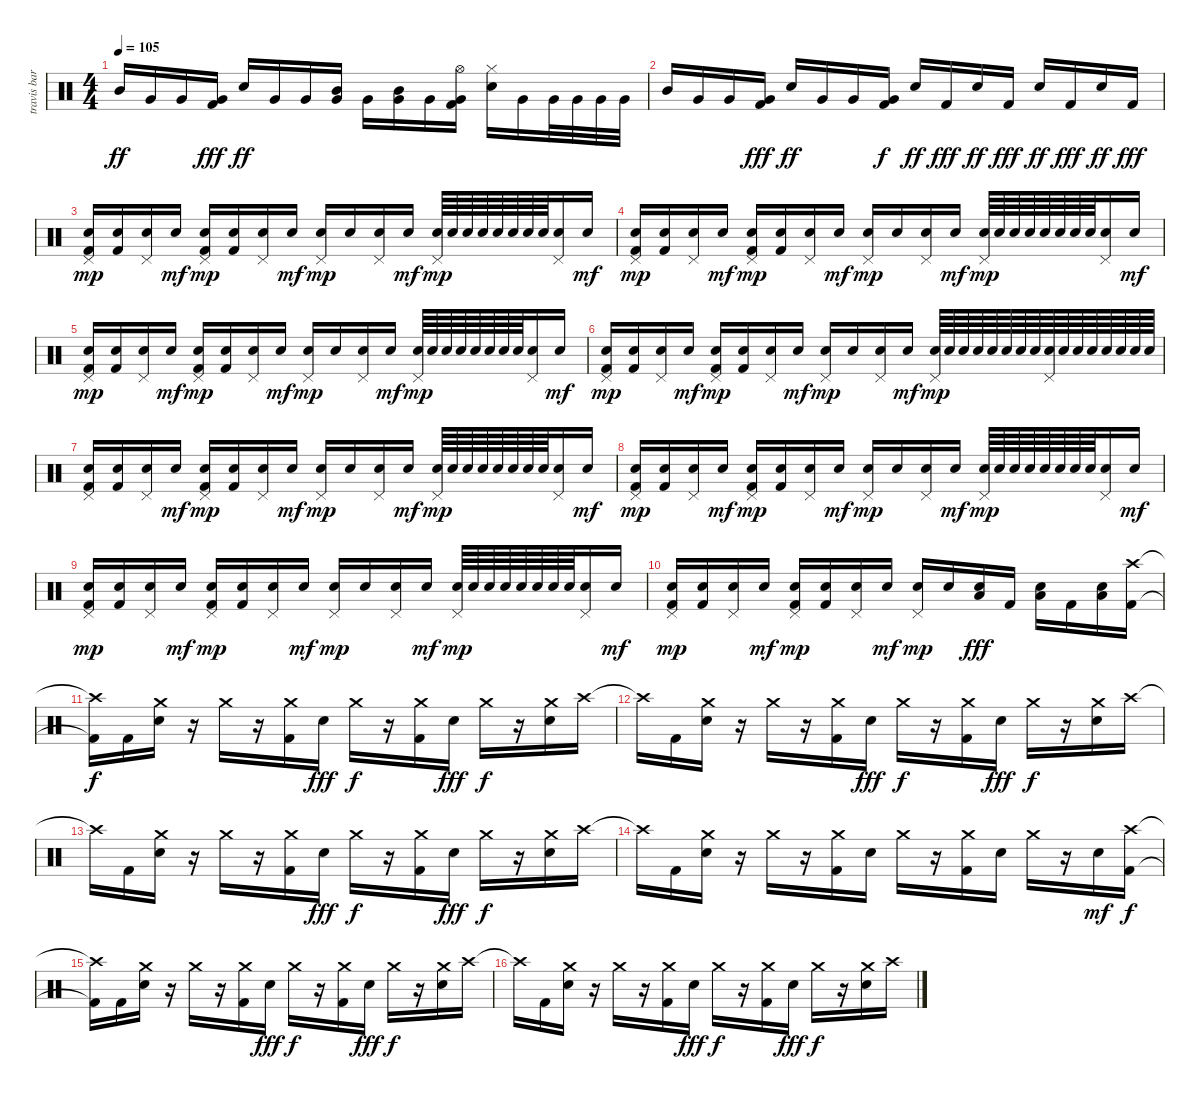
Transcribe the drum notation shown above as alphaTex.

\track ("travis barker" "travis bar") {instrument percussion}
\staff {score}
\articulation defaults
\ts (4 4)
\tempo 105
\clef neutral
\ks c "Mid Tom (hit)".16{dy ff} "Very Low Tom (hit)".16 "Very Low Tom (hit)".16
("Very Low Tom (hit)" "Kick (hit) 2").16{dy fff} "Electric Snare (hit)".16{dy ff} "Very Low Tom (hit)".16 "Very Low Tom (hit)".16 ("Mid Tom (hit)" "Very Low Tom (hit)").16 "Very Low Tom (hit)".16 ("Mid Tom (hit)" "Very Low Tom (hit)").16 "Very Low Tom (hit)".16 ("Hi-Hat (open)" "Very Low Tom (hit)" "Kick (hit) 2").16 ("Hi-Hat (closed)" "Electric Snare (hit)").16 "Very Low Tom (hit)".16 "Very Low Tom (hit)".32 "Very Low Tom (hit)".32 "Very Low Tom (hit)".32 "Very Low Tom (hit)".32 |
"Mid Tom (hit)".16 "Very Low Tom (hit)".16 "Very Low Tom (hit)".16 ("Very Low Tom (hit)" "Kick (hit) 2").16{dy fff} "Electric Snare (hit)".16{dy ff} "Very Low Tom (hit)".16 "Very Low Tom (hit)".16 ("Very Low Tom (hit)" "Kick (hit) 2").16{dy f} "Electric Snare (hit)".16{dy ff} "Kick (hit) 2".16{dy fff} "Electric Snare (hit)".16{dy ff} "Kick (hit) 2".16{dy fff} "Electric Snare (hit)".16{dy ff} "Kick (hit) 2".16{dy fff} "Electric Snare (hit)".16{dy ff} "Kick (hit) 2".16{dy fff} |
("Pedal Hi-Hat (hit)" "Electric Snare (hit)" "Kick (hit) 2").16{dy mp} ("Electric Snare (hit)" "Kick (hit) 2").16 ("Pedal Hi-Hat (hit)" "Electric Snare (hit)").16 "Electric Snare (hit)".16{dy mf} ("Pedal Hi-Hat (hit)" "Electric Snare (hit)" "Kick (hit) 2").16{dy mp} ("Electric Snare (hit)" "Kick (hit) 2").16 ("Pedal Hi-Hat (hit)" "Electric Snare (hit)").16 "Electric Snare (hit)".16{dy mf} ("Pedal Hi-Hat (hit)" "Electric Snare (hit)").16{dy mp} "Electric Snare (hit)".16 ("Pedal Hi-Hat (hit)" "Electric Snare (hit)").16 "Electric Snare (hit)".16{dy mf} ("Pedal Hi-Hat (hit)" "Electric Snare (hit)").64{dy mp} "Electric Snare (hit)".64 "Electric Snare (hit)".64 "Electric Snare (hit)".64 "Electric Snare (hit)".64 "Electric Snare (hit)".64 "Electric Snare (hit)".64 "Electric Snare (hit)".64 ("Pedal Hi-Hat (hit)" "Electric Snare (hit)").16 "Electric Snare (hit)".16{dy mf} |
("Pedal Hi-Hat (hit)" "Electric Snare (hit)" "Kick (hit) 2").16{dy mp} ("Electric Snare (hit)" "Kick (hit) 2").16 ("Pedal Hi-Hat (hit)" "Electric Snare (hit)").16 "Electric Snare (hit)".16{dy mf} ("Pedal Hi-Hat (hit)" "Electric Snare (hit)" "Kick (hit) 2").16{dy mp} ("Electric Snare (hit)" "Kick (hit) 2").16 ("Pedal Hi-Hat (hit)" "Electric Snare (hit)").16 "Electric Snare (hit)".16{dy mf} ("Pedal Hi-Hat (hit)" "Electric Snare (hit)").16{dy mp} "Electric Snare (hit)".16 ("Pedal Hi-Hat (hit)" "Electric Snare (hit)").16 "Electric Snare (hit)".16{dy mf} ("Pedal Hi-Hat (hit)" "Electric Snare (hit)").64{dy mp} "Electric Snare (hit)".64 "Electric Snare (hit)".64 "Electric Snare (hit)".64 "Electric Snare (hit)".64 "Electric Snare (hit)".64 "Electric Snare (hit)".64 "Electric Snare (hit)".64 ("Pedal Hi-Hat (hit)" "Electric Snare (hit)").16 "Electric Snare (hit)".16{dy mf} |
("Pedal Hi-Hat (hit)" "Electric Snare (hit)" "Kick (hit) 2").16{dy mp} ("Electric Snare (hit)" "Kick (hit) 2").16 ("Pedal Hi-Hat (hit)" "Electric Snare (hit)").16 "Electric Snare (hit)".16{dy mf} ("Pedal Hi-Hat (hit)" "Electric Snare (hit)" "Kick (hit) 2").16{dy mp} ("Electric Snare (hit)" "Kick (hit) 2").16 ("Pedal Hi-Hat (hit)" "Electric Snare (hit)").16 "Electric Snare (hit)".16{dy mf} ("Pedal Hi-Hat (hit)" "Electric Snare (hit)").16{dy mp} "Electric Snare (hit)".16 ("Pedal Hi-Hat (hit)" "Electric Snare (hit)").16 "Electric Snare (hit)".16{dy mf} ("Pedal Hi-Hat (hit)" "Electric Snare (hit)").64{dy mp} "Electric Snare (hit)".64 "Electric Snare (hit)".64 "Electric Snare (hit)".64 "Electric Snare (hit)".64 "Electric Snare (hit)".64 "Electric Snare (hit)".64 "Electric Snare (hit)".64 ("Pedal Hi-Hat (hit)" "Electric Snare (hit)").16 "Electric Snare (hit)".16{dy mf} |
("Pedal Hi-Hat (hit)" "Electric Snare (hit)" "Kick (hit) 2").16{dy mp} ("Electric Snare (hit)" "Kick (hit) 2").16 ("Pedal Hi-Hat (hit)" "Electric Snare (hit)").16 "Electric Snare (hit)".16{dy mf} ("Pedal Hi-Hat (hit)" "Electric Snare (hit)" "Kick (hit) 2").16{dy mp} ("Electric Snare (hit)" "Kick (hit) 2").16 ("Pedal Hi-Hat (hit)" "Electric Snare (hit)").16 "Electric Snare (hit)".16{dy mf} ("Pedal Hi-Hat (hit)" "Electric Snare (hit)").16{dy mp} "Electric Snare (hit)".16 ("Pedal Hi-Hat (hit)" "Electric Snare (hit)").16 "Electric Snare (hit)".16{dy mf} ("Pedal Hi-Hat (hit)" "Electric Snare (hit)").64{dy mp} "Electric Snare (hit)".64 "Electric Snare (hit)".64 "Electric Snare (hit)".64 "Electric Snare (hit)".64 "Electric Snare (hit)".64 "Electric Snare (hit)".64 "Electric Snare (hit)".64 ("Pedal Hi-Hat (hit)" "Electric Snare (hit)").64 "Electric Snare (hit)".64 "Electric Snare (hit)".64 "Electric Snare (hit)".64 "Electric Snare (hit)".64 "Electric Snare (hit)".64 "Electric Snare (hit)".64 "Electric Snare (hit)".64 |
("Pedal Hi-Hat (hit)" "Electric Snare (hit)" "Kick (hit) 2").16 ("Electric Snare (hit)" "Kick (hit) 2").16 ("Pedal Hi-Hat (hit)" "Electric Snare (hit)").16 "Electric Snare (hit)".16{dy mf} ("Pedal Hi-Hat (hit)" "Electric Snare (hit)" "Kick (hit) 2").16{dy mp} ("Electric Snare (hit)" "Kick (hit) 2").16 ("Pedal Hi-Hat (hit)" "Electric Snare (hit)").16 "Electric Snare (hit)".16{dy mf} ("Pedal Hi-Hat (hit)" "Electric Snare (hit)").16{dy mp} "Electric Snare (hit)".16 ("Pedal Hi-Hat (hit)" "Electric Snare (hit)").16 "Electric Snare (hit)".16{dy mf} ("Pedal Hi-Hat (hit)" "Electric Snare (hit)").64{dy mp} "Electric Snare (hit)".64 "Electric Snare (hit)".64 "Electric Snare (hit)".64 "Electric Snare (hit)".64 "Electric Snare (hit)".64 "Electric Snare (hit)".64 "Electric Snare (hit)".64 ("Pedal Hi-Hat (hit)" "Electric Snare (hit)").16 "Electric Snare (hit)".16{dy mf} |
("Pedal Hi-Hat (hit)" "Electric Snare (hit)" "Kick (hit) 2").16{dy mp} ("Electric Snare (hit)" "Kick (hit) 2").16 ("Pedal Hi-Hat (hit)" "Electric Snare (hit)").16 "Electric Snare (hit)".16{dy mf} ("Pedal Hi-Hat (hit)" "Electric Snare (hit)" "Kick (hit) 2").16{dy mp} ("Electric Snare (hit)" "Kick (hit) 2").16 ("Pedal Hi-Hat (hit)" "Electric Snare (hit)").16 "Electric Snare (hit)".16{dy mf} ("Pedal Hi-Hat (hit)" "Electric Snare (hit)").16{dy mp} "Electric Snare (hit)".16 ("Pedal Hi-Hat (hit)" "Electric Snare (hit)").16 "Electric Snare (hit)".16{dy mf} ("Pedal Hi-Hat (hit)" "Electric Snare (hit)").64{dy mp} "Electric Snare (hit)".64 "Electric Snare (hit)".64 "Electric Snare (hit)".64 "Electric Snare (hit)".64 "Electric Snare (hit)".64 "Electric Snare (hit)".64 "Electric Snare (hit)".64 ("Pedal Hi-Hat (hit)" "Electric Snare (hit)").16 "Electric Snare (hit)".16{dy mf} |
("Pedal Hi-Hat (hit)" "Electric Snare (hit)" "Kick (hit) 2").16{dy mp} ("Electric Snare (hit)" "Kick (hit) 2").16 ("Pedal Hi-Hat (hit)" "Electric Snare (hit)").16 "Electric Snare (hit)".16{dy mf} ("Pedal Hi-Hat (hit)" "Electric Snare (hit)" "Kick (hit) 2").16{dy mp} ("Electric Snare (hit)" "Kick (hit) 2").16 ("Pedal Hi-Hat (hit)" "Electric Snare (hit)").16 "Electric Snare (hit)".16{dy mf} ("Pedal Hi-Hat (hit)" "Electric Snare (hit)").16{dy mp} "Electric Snare (hit)".16 ("Pedal Hi-Hat (hit)" "Electric Snare (hit)").16 "Electric Snare (hit)".16{dy mf} ("Pedal Hi-Hat (hit)" "Electric Snare (hit)").64{dy mp} "Electric Snare (hit)".64 "Electric Snare (hit)".64 "Electric Snare (hit)".64 "Electric Snare (hit)".64 "Electric Snare (hit)".64 "Electric Snare (hit)".64 "Electric Snare (hit)".64 ("Pedal Hi-Hat (hit)" "Electric Snare (hit)").16 "Electric Snare (hit)".16{dy mf} |
("Pedal Hi-Hat (hit)" "Electric Snare (hit)" "Kick (hit) 2").16{dy mp} ("Electric Snare (hit)" "Kick (hit) 2").16 ("Pedal Hi-Hat (hit)" "Electric Snare (hit)").16 "Electric Snare (hit)".16{dy mf} ("Pedal Hi-Hat (hit)" "Electric Snare (hit)" "Kick (hit) 2").16{dy mp} ("Electric Snare (hit)" "Kick (hit) 2").16 ("Pedal Hi-Hat (hit)" "Electric Snare (hit)").16 "Electric Snare (hit)".16{dy mf} ("Pedal Hi-Hat (hit)" "Electric Snare (hit)").16{dy mp} "Electric Snare (hit)".16 ("Low Tom (hit)" "Electric Snare (hit)").16{dy fff} "Kick (hit) 2".16 ("Low Tom (hit)" "Electric Snare (hit)").16 "Kick (hit) 2".16 ("Low Tom (hit)" "Electric Snare (hit)").16 ("Crash high (hit)" "Kick (hit) 2").16 |
("Crash high (hit)"{t} "Kick (hit) 2"{t}).16{dy f} "Kick (hit) 2".16 ("Crash medium (hit)" "Electric Snare (hit)").16 r.16 "Crash medium (hit)".16 r.16 ("Crash medium (hit)" "Kick (hit) 2").16 "Electric Snare (hit)".16{dy fff} "Crash medium (hit)".16{dy f} r.16 ("Crash medium (hit)" "Kick (hit) 2").16 "Electric Snare (hit)".16{dy fff} "Crash medium (hit)".16{dy f} r.16 ("Crash medium (hit)" "Electric Snare (hit)").16 "Crash high (hit)".16 |
"Crash high (hit)"{t}.16 "Kick (hit) 2".16 ("Crash medium (hit)" "Electric Snare (hit)").16 r.16 "Crash medium (hit)".16 r.16 ("Crash medium (hit)" "Kick (hit) 2").16 "Electric Snare (hit)".16{dy fff} "Crash medium (hit)".16{dy f} r.16 ("Crash medium (hit)" "Kick (hit) 2").16 "Electric Snare (hit)".16{dy fff} "Crash medium (hit)".16{dy f} r.16 ("Crash medium (hit)" "Electric Snare (hit)").16 "Crash high (hit)".16 |
"Crash high (hit)"{t}.16 "Kick (hit) 2".16 ("Crash medium (hit)" "Electric Snare (hit)").16 r.16 "Crash medium (hit)".16 r.16 ("Crash medium (hit)" "Kick (hit) 2").16 "Electric Snare (hit)".16{dy fff} "Crash medium (hit)".16{dy f} r.16 ("Crash medium (hit)" "Kick (hit) 2").16 "Electric Snare (hit)".16{dy fff} "Crash medium (hit)".16{dy f} r.16 ("Crash medium (hit)" "Electric Snare (hit)").16 "Crash high (hit)".16 |
"Crash high (hit)"{t}.16 "Kick (hit) 2".16 ("Crash medium (hit)" "Electric Snare (hit)").16 r.16 "Crash medium (hit)".16 r.16 ("Crash medium (hit)" "Kick (hit) 2").16 "Electric Snare (hit)".16 "Crash medium (hit)".16 r.16 ("Crash medium (hit)" "Kick (hit) 2").16 "Electric Snare (hit)".16 "Crash medium (hit)".16 r.16 "Electric Snare (hit)".16{dy mf} ("Crash high (hit)" "Kick (hit) 2").16{dy f} |
("Crash high (hit)"{t} "Kick (hit) 2"{t}).16 "Kick (hit) 2".16 ("Crash medium (hit)" "Electric Snare (hit)").16 r.16 "Crash medium (hit)".16 r.16 ("Crash medium (hit)" "Kick (hit) 2").16 "Electric Snare (hit)".16{dy fff} "Crash medium (hit)".16{dy f} r.16 ("Crash medium (hit)" "Kick (hit) 2").16 "Electric Snare (hit)".16{dy fff} "Crash medium (hit)".16{dy f} r.16 ("Crash medium (hit)" "Electric Snare (hit)").16 "Crash high (hit)".16 |
"Crash high (hit)"{t}.16 "Kick (hit) 2".16 ("Crash medium (hit)" "Electric Snare (hit)").16 r.16 "Crash medium (hit)".16 r.16 ("Crash medium (hit)" "Kick (hit) 2").16 "Electric Snare (hit)".16{dy fff} "Crash medium (hit)".16{dy f} r.16 ("Crash medium (hit)" "Kick (hit) 2").16 "Electric Snare (hit)".16{dy fff} "Crash medium (hit)".16{dy f} r.16 ("Crash medium (hit)" "Electric Snare (hit)").16 "Crash high (hit)".16
